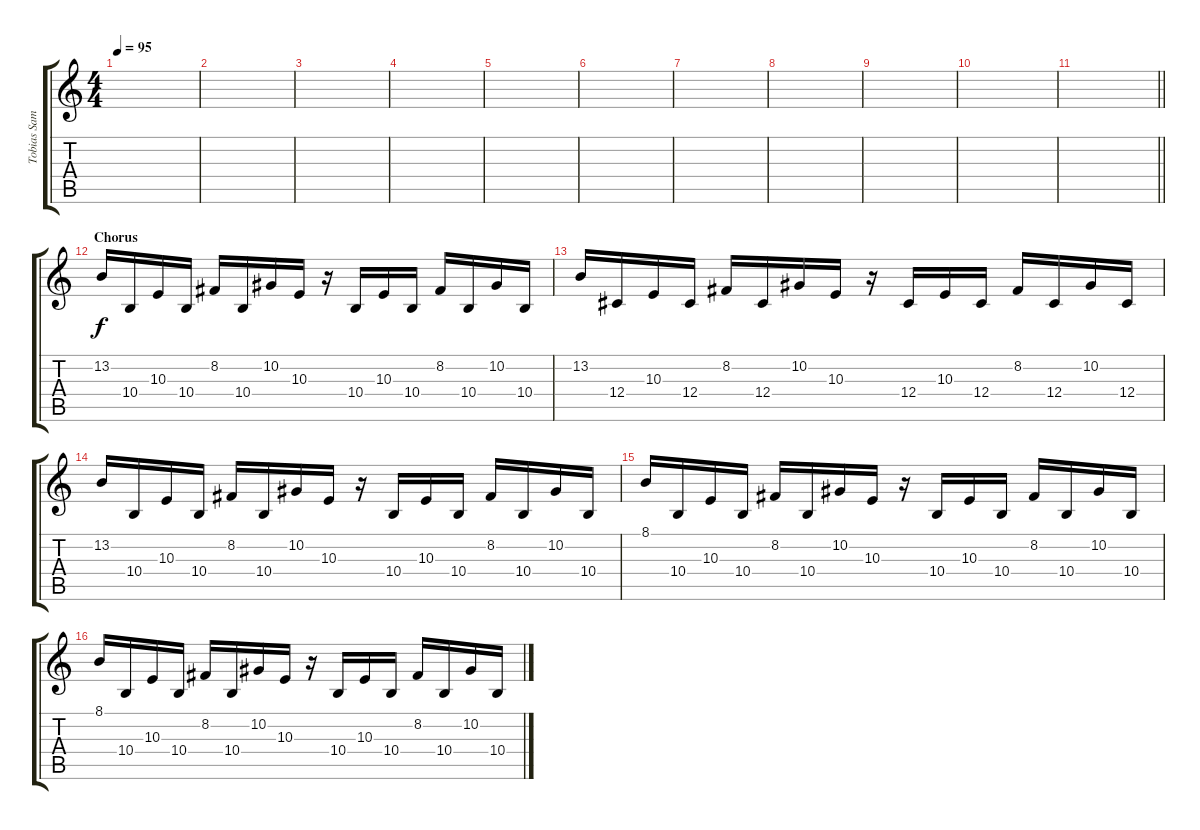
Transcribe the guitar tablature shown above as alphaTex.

\track ("Tobias Sammet" "Tobias Sam") {instrument lead1square}
\staff {score tabs}
\tuning (Eb4 Bb3 Gb3 Db3 Ab2 Eb2) {hide}
\ts (4 4)
\tempo 95
\clef g2
\ks c
|
|
|
|
|
|
|
|
|
|
\barLineRight lightlight
|
\section ("" "Chorus")
13.2.16 10.4.16 10.3.16 10.4.16 8.2.16 10.4.16 10.2.16 10.3.16 r.16 10.4.16 10.3.16 10.4.16 8.2.16 10.4.16 10.2.16 10.4.16 |
13.2.16 12.4.16 10.3.16 12.4.16 8.2.16 12.4.16 10.2.16 10.3.16 r.16 12.4.16 10.3.16 12.4.16 8.2.16 12.4.16 10.2.16 12.4.16 |
13.2.16 10.4.16 10.3.16 10.4.16 8.2.16 10.4.16 10.2.16 10.3.16 r.16 10.4.16 10.3.16 10.4.16 8.2.16 10.4.16 10.2.16 10.4.16 |
8.1.16 10.4.16 10.3.16 10.4.16 8.2.16 10.4.16 10.2.16 10.3.16 r.16 10.4.16 10.3.16 10.4.16 8.2.16 10.4.16 10.2.16 10.4.16 |
8.1.16 10.4.16 10.3.16 10.4.16 8.2.16 10.4.16 10.2.16 10.3.16 r.16 10.4.16 10.3.16 10.4.16 8.2.16 10.4.16 10.2.16 10.4.16
